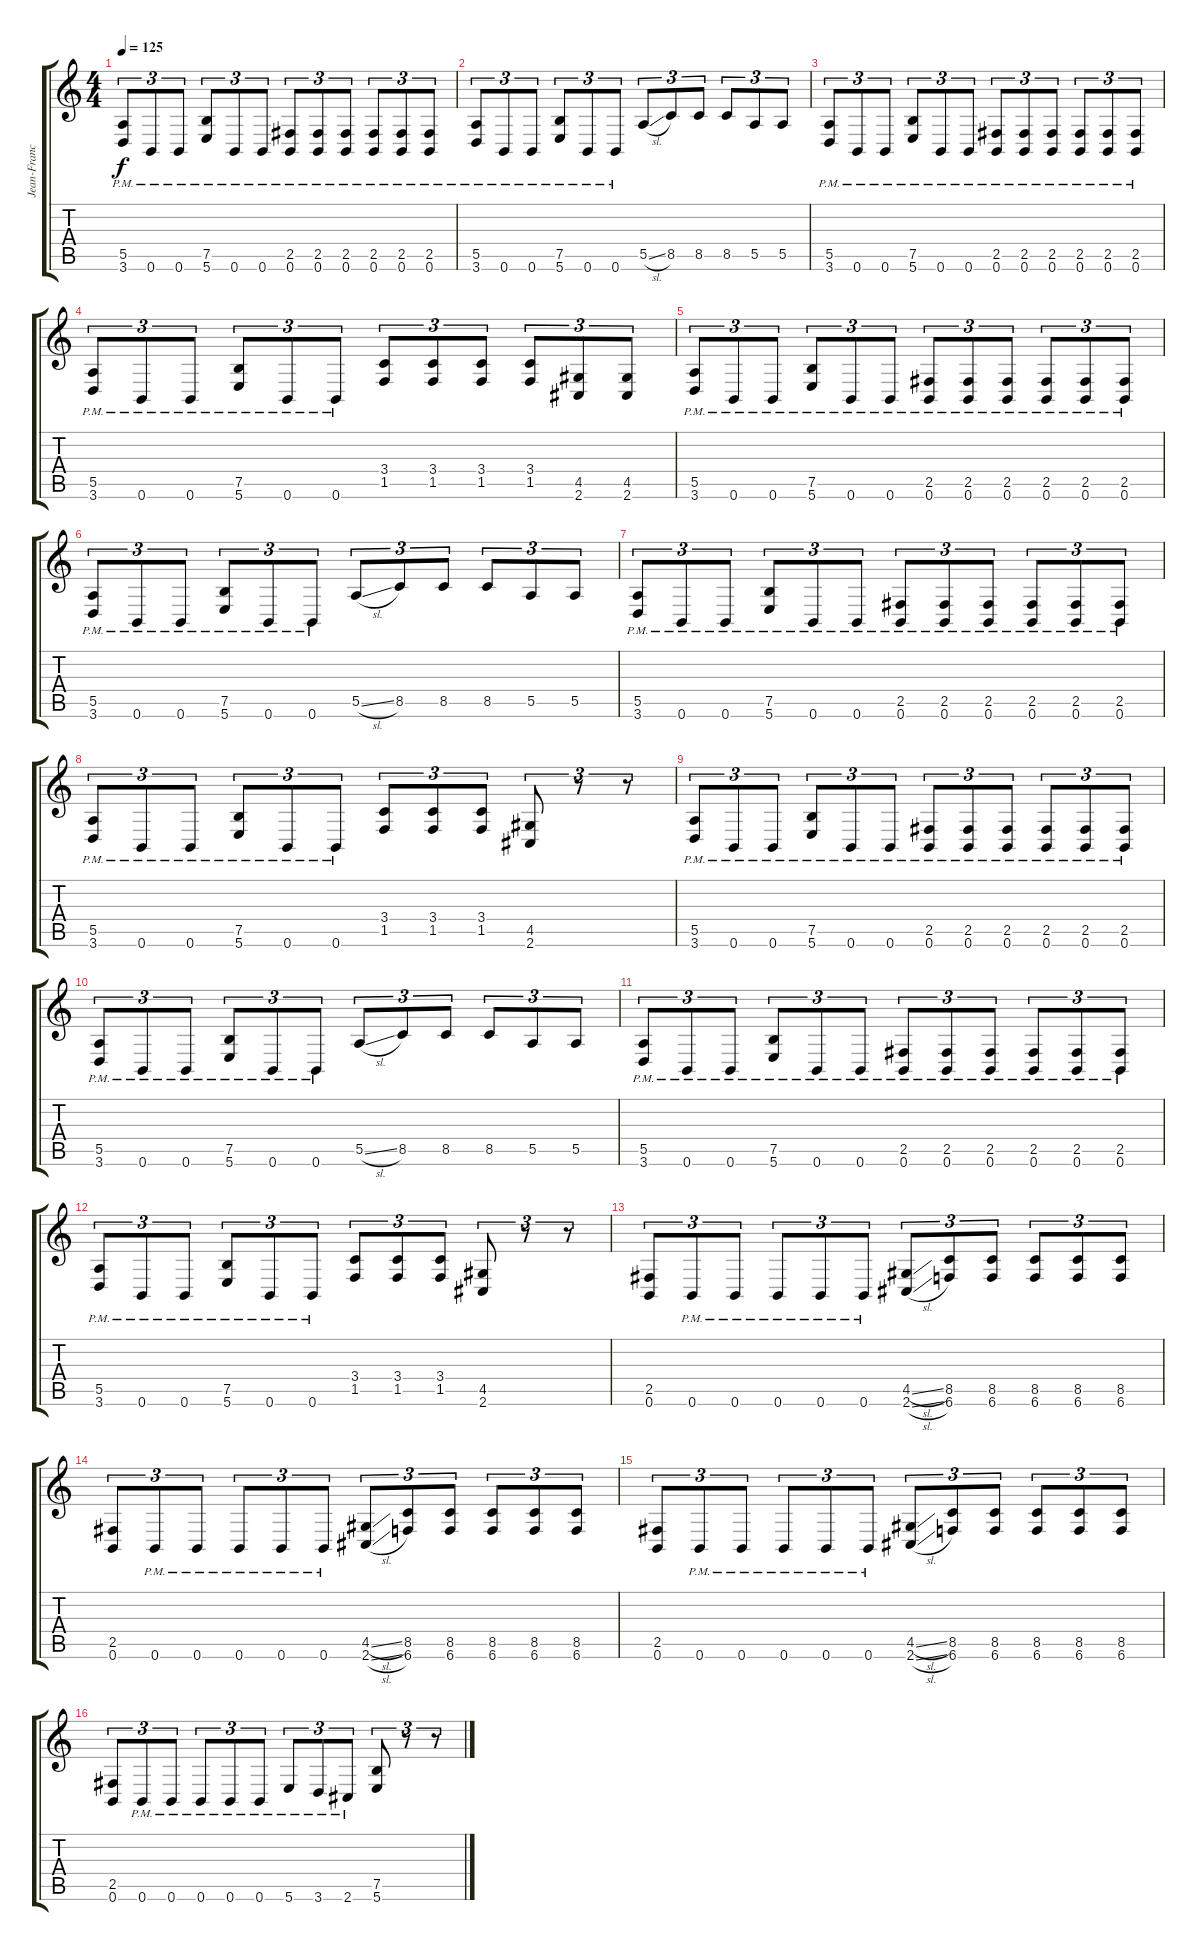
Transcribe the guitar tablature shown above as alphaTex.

\track ("Jean-Francois Dagenais (Rhythm)" "Jean-Franc") {instrument distortionguitar}
\staff {score tabs}
\tuning (B3 Gb3 D3 A2 E2 B1) {hide}
\ts (4 4)
\tempo 125
\clef g2
\ks c
(5.5{pm} 3.6{pm}).8{tu (3 2) dy f} 0.6{pm}.8{tu (3 2)} 0.6{pm}.8{tu (3 2)} (7.5{pm} 5.6{pm}).8{tu (3 2)} 0.6{pm}.8{tu (3 2)} 0.6{pm}.8{tu (3 2)} (2.5{pm} 0.6{pm}).8{tu (3 2)} (2.5{pm} 0.6{pm}).8{tu (3 2)} (2.5{pm} 0.6{pm}).8{tu (3 2)} (2.5{pm} 0.6{pm}).8{tu (3 2)} (2.5{pm} 0.6{pm}).8{tu (3 2)} (2.5{pm} 0.6{pm}).8{tu (3 2)} |
(5.5{pm} 3.6{pm}).8{tu (3 2)} 0.6{pm}.8{tu (3 2)} 0.6{pm}.8{tu (3 2)} (7.5{pm} 5.6{pm}).8{tu (3 2)} 0.6{pm}.8{tu (3 2)} 0.6{pm}.8{tu (3 2)} 5.5{sl}.8{tu (3 2)} 8.5.8{tu (3 2)} 8.5.8{tu (3 2)} 8.5.8{tu (3 2)} 5.5.8{tu (3 2)} 5.5.8{tu (3 2)} |
(5.5{pm} 3.6{pm}).8{tu (3 2)} 0.6{pm}.8{tu (3 2)} 0.6{pm}.8{tu (3 2)} (7.5{pm} 5.6{pm}).8{tu (3 2)} 0.6{pm}.8{tu (3 2)} 0.6{pm}.8{tu (3 2)} (2.5{pm} 0.6{pm}).8{tu (3 2)} (2.5{pm} 0.6{pm}).8{tu (3 2)} (2.5{pm} 0.6{pm}).8{tu (3 2)} (2.5{pm} 0.6{pm}).8{tu (3 2)} (2.5{pm} 0.6{pm}).8{tu (3 2)} (2.5{pm} 0.6{pm}).8{tu (3 2)} |
(5.5{pm} 3.6{pm}).8{tu (3 2)} 0.6{pm}.8{tu (3 2)} 0.6{pm}.8{tu (3 2)} (7.5{pm} 5.6{pm}).8{tu (3 2)} 0.6{pm}.8{tu (3 2)} 0.6{pm}.8{tu (3 2)} (3.4 1.5).8{tu (3 2)} (3.4 1.5).8{tu (3 2)} (3.4 1.5).8{tu (3 2)} (3.4 1.5).8{tu (3 2)} (4.5 2.6).8{tu (3 2)} (4.5 2.6).8{tu (3 2)} |
(5.5{pm} 3.6{pm}).8{tu (3 2)} 0.6{pm}.8{tu (3 2)} 0.6{pm}.8{tu (3 2)} (7.5{pm} 5.6{pm}).8{tu (3 2)} 0.6{pm}.8{tu (3 2)} 0.6{pm}.8{tu (3 2)} (2.5{pm} 0.6{pm}).8{tu (3 2)} (2.5{pm} 0.6{pm}).8{tu (3 2)} (2.5{pm} 0.6{pm}).8{tu (3 2)} (2.5{pm} 0.6{pm}).8{tu (3 2)} (2.5{pm} 0.6{pm}).8{tu (3 2)} (2.5{pm} 0.6{pm}).8{tu (3 2)} |
(5.5{pm} 3.6{pm}).8{tu (3 2)} 0.6{pm}.8{tu (3 2)} 0.6{pm}.8{tu (3 2)} (7.5{pm} 5.6{pm}).8{tu (3 2)} 0.6{pm}.8{tu (3 2)} 0.6{pm}.8{tu (3 2)} 5.5{sl}.8{tu (3 2)} 8.5.8{tu (3 2)} 8.5.8{tu (3 2)} 8.5.8{tu (3 2)} 5.5.8{tu (3 2)} 5.5.8{tu (3 2)} |
(5.5{pm} 3.6{pm}).8{tu (3 2)} 0.6{pm}.8{tu (3 2)} 0.6{pm}.8{tu (3 2)} (7.5{pm} 5.6{pm}).8{tu (3 2)} 0.6{pm}.8{tu (3 2)} 0.6{pm}.8{tu (3 2)} (2.5{pm} 0.6{pm}).8{tu (3 2)} (2.5{pm} 0.6{pm}).8{tu (3 2)} (2.5{pm} 0.6{pm}).8{tu (3 2)} (2.5{pm} 0.6{pm}).8{tu (3 2)} (2.5{pm} 0.6{pm}).8{tu (3 2)} (2.5{pm} 0.6{pm}).8{tu (3 2)} |
(5.5{pm} 3.6{pm}).8{tu (3 2)} 0.6{pm}.8{tu (3 2)} 0.6{pm}.8{tu (3 2)} (7.5{pm} 5.6{pm}).8{tu (3 2)} 0.6{pm}.8{tu (3 2)} 0.6{pm}.8{tu (3 2)} (3.4 1.5).8{tu (3 2)} (3.4 1.5).8{tu (3 2)} (3.4 1.5).8{tu (3 2)} (4.5 2.6).8{tu (3 2)} r.8{tu (3 2)} r.8{tu (3 2)} |
(5.5{pm} 3.6{pm}).8{tu (3 2)} 0.6{pm}.8{tu (3 2)} 0.6{pm}.8{tu (3 2)} (7.5{pm} 5.6{pm}).8{tu (3 2)} 0.6{pm}.8{tu (3 2)} 0.6{pm}.8{tu (3 2)} (2.5{pm} 0.6{pm}).8{tu (3 2)} (2.5{pm} 0.6{pm}).8{tu (3 2)} (2.5{pm} 0.6{pm}).8{tu (3 2)} (2.5{pm} 0.6{pm}).8{tu (3 2)} (2.5{pm} 0.6{pm}).8{tu (3 2)} (2.5{pm} 0.6{pm}).8{tu (3 2)} |
(5.5{pm} 3.6{pm}).8{tu (3 2)} 0.6{pm}.8{tu (3 2)} 0.6{pm}.8{tu (3 2)} (7.5{pm} 5.6{pm}).8{tu (3 2)} 0.6{pm}.8{tu (3 2)} 0.6{pm}.8{tu (3 2)} 5.5{sl}.8{tu (3 2)} 8.5.8{tu (3 2)} 8.5.8{tu (3 2)} 8.5.8{tu (3 2)} 5.5.8{tu (3 2)} 5.5.8{tu (3 2)} |
(5.5{pm} 3.6{pm}).8{tu (3 2)} 0.6{pm}.8{tu (3 2)} 0.6{pm}.8{tu (3 2)} (7.5{pm} 5.6{pm}).8{tu (3 2)} 0.6{pm}.8{tu (3 2)} 0.6{pm}.8{tu (3 2)} (2.5{pm} 0.6{pm}).8{tu (3 2)} (2.5{pm} 0.6{pm}).8{tu (3 2)} (2.5{pm} 0.6{pm}).8{tu (3 2)} (2.5{pm} 0.6{pm}).8{tu (3 2)} (2.5{pm} 0.6{pm}).8{tu (3 2)} (2.5{pm} 0.6{pm}).8{tu (3 2)} |
(5.5{pm} 3.6{pm}).8{tu (3 2)} 0.6{pm}.8{tu (3 2)} 0.6{pm}.8{tu (3 2)} (7.5{pm} 5.6{pm}).8{tu (3 2)} 0.6{pm}.8{tu (3 2)} 0.6{pm}.8{tu (3 2)} (3.4 1.5).8{tu (3 2)} (3.4 1.5).8{tu (3 2)} (3.4 1.5).8{tu (3 2)} (4.5 2.6).8{tu (3 2)} r.8{tu (3 2)} r.8{tu (3 2)} |
(2.5 0.6).8{tu (3 2)} 0.6{pm}.8{tu (3 2)} 0.6{pm}.8{tu (3 2)} 0.6{pm}.8{tu (3 2)} 0.6{pm}.8{tu (3 2)} 0.6{pm}.8{tu (3 2)} (4.5{sl} 2.6{sl}).8{tu (3 2)} (8.5 6.6).8{tu (3 2)} (8.5 6.6).8{tu (3 2)} (8.5 6.6).8{tu (3 2)} (8.5 6.6).8{tu (3 2)} (8.5 6.6).8{tu (3 2)} |
(2.5 0.6).8{tu (3 2)} 0.6{pm}.8{tu (3 2)} 0.6{pm}.8{tu (3 2)} 0.6{pm}.8{tu (3 2)} 0.6{pm}.8{tu (3 2)} 0.6{pm}.8{tu (3 2)} (4.5{sl} 2.6{sl}).8{tu (3 2)} (8.5 6.6).8{tu (3 2)} (8.5 6.6).8{tu (3 2)} (8.5 6.6).8{tu (3 2)} (8.5 6.6).8{tu (3 2)} (8.5 6.6).8{tu (3 2)} |
(2.5 0.6).8{tu (3 2)} 0.6{pm}.8{tu (3 2)} 0.6{pm}.8{tu (3 2)} 0.6{pm}.8{tu (3 2)} 0.6{pm}.8{tu (3 2)} 0.6{pm}.8{tu (3 2)} (4.5{sl} 2.6{sl}).8{tu (3 2)} (8.5 6.6).8{tu (3 2)} (8.5 6.6).8{tu (3 2)} (8.5 6.6).8{tu (3 2)} (8.5 6.6).8{tu (3 2)} (8.5 6.6).8{tu (3 2)} |
(2.5 0.6).8{tu (3 2)} 0.6{pm}.8{tu (3 2)} 0.6{pm}.8{tu (3 2)} 0.6{pm}.8{tu (3 2)} 0.6{pm}.8{tu (3 2)} 0.6{pm}.8{tu (3 2)} 5.6{pm}.8{tu (3 2)} 3.6{pm}.8{tu (3 2)} 2.6{pm}.8{tu (3 2)} (7.5 5.6).8{tu (3 2)} r.8{tu (3 2)} r.8{tu (3 2)}
